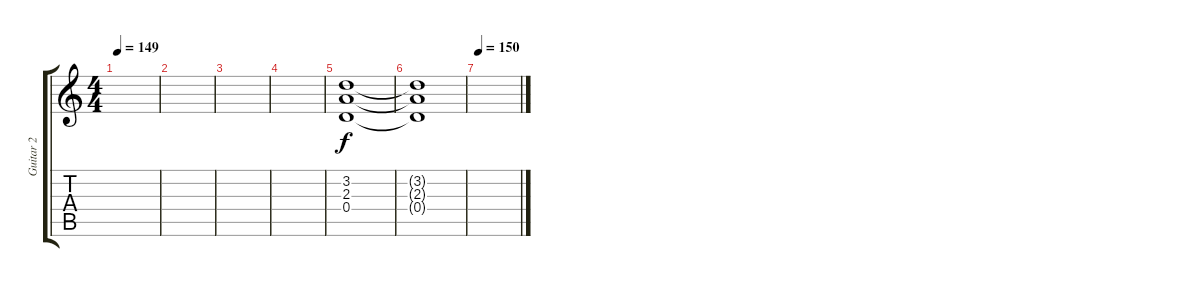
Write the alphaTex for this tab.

\track ("Guitar 2" "Guitar 2") {instrument overdrivenguitar}
\staff {score tabs}
\tuning (E4 B3 G3 D3 A2 E2) {hide}
\ts (4 4)
\tempo 149
\clef g2
\ks c
|
|
|
|
(3.2 2.3 0.4).1 |
(3.2{t} 2.3{t} 0.4{t}).1 |
\tempo 150
